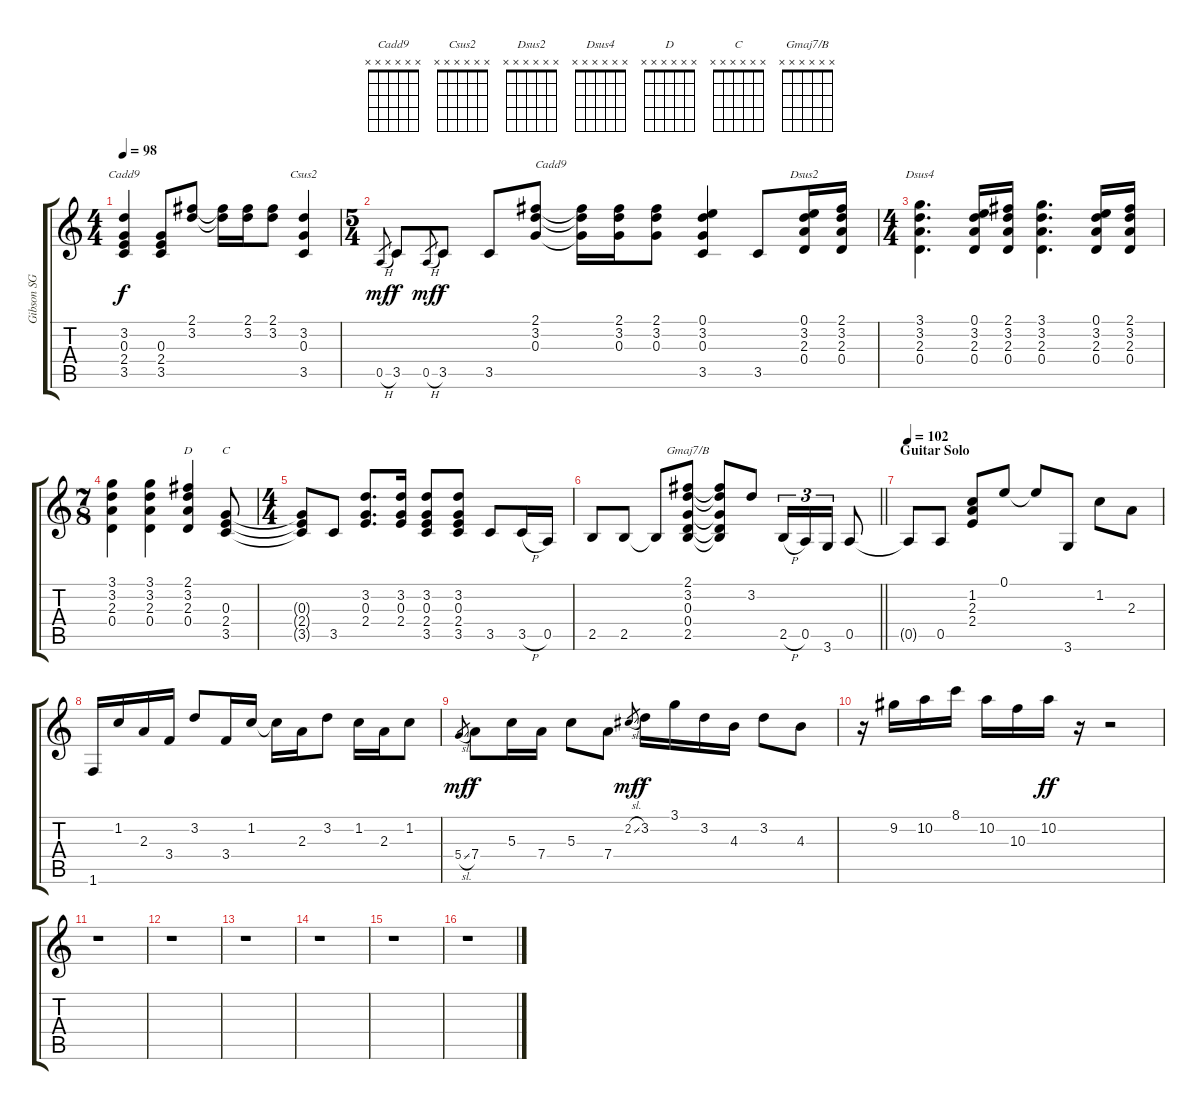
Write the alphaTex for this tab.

\track ("Gibson SG 12 Strings" "Gibson SG ") {instrument overdrivenguitar}
\staff {score tabs}
\tuning (E4 B3 G3 D3 A2 E2) {hide}
\chord ("Cadd9" x x x x x x)
\chord ("Csus2" x x x x x x)
\chord ("Dsus2" x x x x x x)
\chord ("Dsus4" x x x x x x)
\chord ("D" x x x x x x)
\chord ("C" x x x x x x)
\chord ("Gmaj7/B" x x x x x x)
\ts (4 4)
\tempo 98
\clef g2
\ks c
(3.2 0.3 2.4 3.5).4{ch "Cadd9" dy f} (0.3 2.4 3.5).8 (2.1 3.2).8 (2.1{t} 3.2{t}).16 (2.1 3.2).16 (2.1 3.2).8 (3.2 0.3 3.5).4{ch "Csus2"} |
\ts (5 4)
0.5{h}.8{gr dy mf} 3.5.8{dy f} 0.5{h}.8{gr dy mf} 3.5.8{dy f} 3.5.8 (2.1 3.2 0.3).8{txt "Cadd9"} (2.1{t} 3.2{t} 0.3{t}).16 (2.1 3.2 0.3).16 (2.1 3.2 0.3).8 (0.1 3.2 0.3 3.5).4 3.5.8 (0.1 3.2 2.3 0.4).16{ch "Dsus2"} (2.1 3.2 2.3 0.4).16 |
\ts (4 4)
(3.1 3.2 2.3 0.4).4{d ch "Dsus4"} (0.1 3.2 2.3 0.4).16 (2.1 3.2 2.3 0.4).16 (3.1 3.2 2.3 0.4).4{d} (0.1 3.2 2.3 0.4).16 (2.1 3.2 2.3 0.4).16 |
\ts (7 8)
(3.1 3.2 2.3 0.4).4 (3.1 3.2 2.3 0.4).4 (2.1 3.2 2.3 0.4).4{ch "D"} (0.3 2.4 3.5).8{ch "C"} |
\ts (4 4)
(0.3{t} 2.4{t} 3.5{t}).8 3.5.8 (3.2 0.3 2.4).8{d} (3.2 0.3 2.4).16 (3.2 0.3 2.4 3.5).8 (3.2 0.3 2.4 3.5).8 3.5.8 3.5{h}.16 0.5.16 |
\barLineRight lightlight
2.5.8 2.5.8 2.5{t}.8 (2.1 3.2 0.3 0.4 2.5).8{ch "Gmaj7/B"} (2.1{t} 3.2{t} 0.3{t} 0.4{t} 2.5{t}).8 3.2.8 2.5{h}.16{tu (3 2)} 0.5.16{tu (3 2)} 3.6.16{tu (3 2)} 0.5.8 |
\section ("" "Guitar Solo")
\tempo 102
0.5{t}.8 0.5.8 (1.2 2.3 2.4).8 0.1.8 0.1{t}.8 3.6.8 1.2.8 2.3.8 |
1.6.16 1.2.16 2.3.16 3.4.16 3.2.8 3.4.16 1.2.16 1.2{t}.16 2.3.16 3.2.8 1.2.16 2.3.16 1.2.8 |
5.4{sl}.8{gr dy mf} 7.4.8{dy f} 5.3.16 7.4.16 5.3.8 7.4.8 2.2{sl}.8{gr dy mf} 3.2.16{dy f} 3.1.16 3.2.16 4.3.16 3.2.8 4.3.8 |
r.16 9.2.16 10.2.16 8.1.16 10.2.16 10.3.16 10.2.16{dy ff} r.16 r.2 |
r.1 |
r.1 |
r.1 |
r.1 |
r.1 |
r.1
